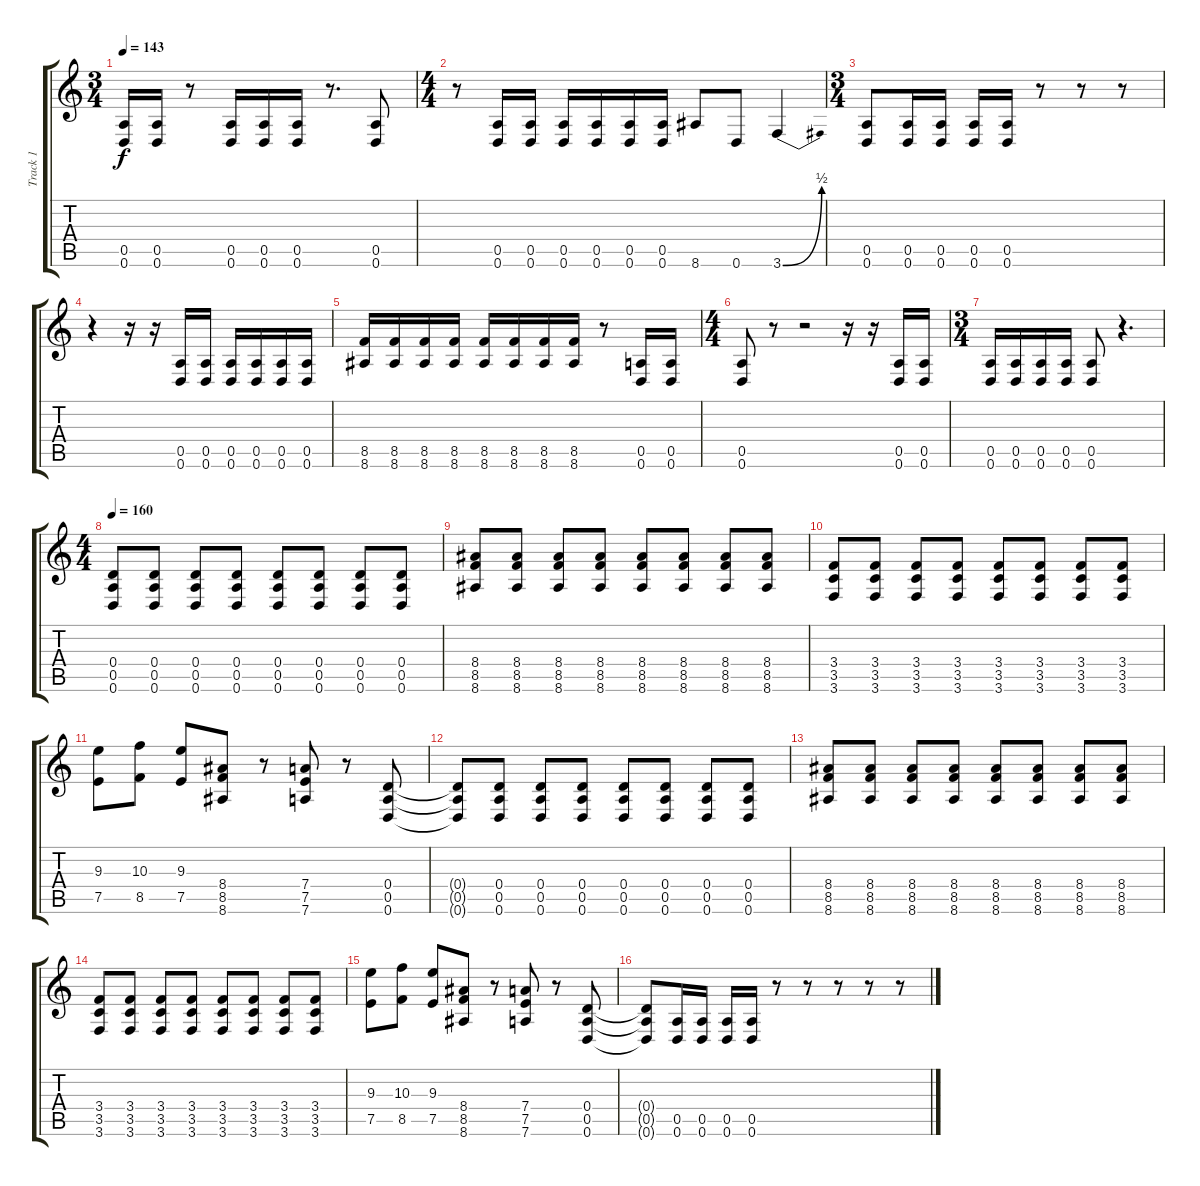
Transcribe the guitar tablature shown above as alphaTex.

\track ("Track 1" "Track 1") {instrument distortionguitar}
\staff {score tabs}
\tuning (E4 B3 G3 D3 A2 D2) {hide}
\ts (3 4)
\tempo 143
\clef g2
\ks c
(0.5 0.6).16{dy f} (0.5 0.6).16 r.8 (0.5 0.6).16 (0.5 0.6).16 (0.5 0.6).16 r.8{d} (0.5 0.6).8 |
\ts (4 4)
r.8 (0.5 0.6).16 (0.5 0.6).16 (0.5 0.6).16 (0.5 0.6).16 (0.5 0.6).16 (0.5 0.6).16 8.6.8 0.6.8 3.6{be (bend 0 0 60 2)}.4 |
\ts (3 4)
(0.5 0.6).8 (0.5 0.6).16 (0.5 0.6).16 (0.5 0.6).16 (0.5 0.6).16 r.8 r.8 r.8 |
r.4 r.16 r.16 (0.5 0.6).16 (0.5 0.6).16 (0.5 0.6).16 (0.5 0.6).16 (0.5 0.6).16 (0.5 0.6).16 |
(8.5 8.6).16 (8.5 8.6).16 (8.5 8.6).16 (8.5 8.6).16 (8.5 8.6).16 (8.5 8.6).16 (8.5 8.6).16 (8.5 8.6).16 r.8 (0.5 0.6).16 (0.5 0.6).16 |
\ts (4 4)
(0.5 0.6).8 r.8 r.2 r.16 r.16 (0.5 0.6).16 (0.5 0.6).16 |
\ts (3 4)
(0.5 0.6).16 (0.5 0.6).16 (0.5 0.6).16 (0.5 0.6).16 (0.5 0.6).8 r.4{d} |
\ts (4 4)
\tempo 160
(0.4 0.5 0.6).8 (0.4 0.5 0.6).8 (0.4 0.5 0.6).8 (0.4 0.5 0.6).8 (0.4 0.5 0.6).8 (0.4 0.5 0.6).8 (0.4 0.5 0.6).8 (0.4 0.5 0.6).8 |
(8.4 8.5 8.6).8 (8.4 8.5 8.6).8 (8.4 8.5 8.6).8 (8.4 8.5 8.6).8 (8.4 8.5 8.6).8 (8.4 8.5 8.6).8 (8.4 8.5 8.6).8 (8.4 8.5 8.6).8 |
(3.4 3.5 3.6).8 (3.4 3.5 3.6).8 (3.4 3.5 3.6).8 (3.4 3.5 3.6).8 (3.4 3.5 3.6).8 (3.4 3.5 3.6).8 (3.4 3.5 3.6).8 (3.4 3.5 3.6).8 |
(9.3 7.5).8 (10.3 8.5).8 (9.3 7.5).8 (8.4 8.5 8.6).8 r.8 (7.4 7.5 7.6).8 r.8 (0.4 0.5 0.6).8 |
(0.4{t} 0.5{t} 0.6{t}).8 (0.4 0.5 0.6).8 (0.4 0.5 0.6).8 (0.4 0.5 0.6).8 (0.4 0.5 0.6).8 (0.4 0.5 0.6).8 (0.4 0.5 0.6).8 (0.4 0.5 0.6).8 |
(8.4 8.5 8.6).8 (8.4 8.5 8.6).8 (8.4 8.5 8.6).8 (8.4 8.5 8.6).8 (8.4 8.5 8.6).8 (8.4 8.5 8.6).8 (8.4 8.5 8.6).8 (8.4 8.5 8.6).8 |
(3.4 3.5 3.6).8 (3.4 3.5 3.6).8 (3.4 3.5 3.6).8 (3.4 3.5 3.6).8 (3.4 3.5 3.6).8 (3.4 3.5 3.6).8 (3.4 3.5 3.6).8 (3.4 3.5 3.6).8 |
(9.3 7.5).8 (10.3 8.5).8 (9.3 7.5).8 (8.4 8.5 8.6).8 r.8 (7.4 7.5 7.6).8 r.8 (0.4 0.5 0.6).8 |
(0.4{t} 0.5{t} 0.6{t}).8 (0.5 0.6).16 (0.5 0.6).16 (0.5 0.6).16 (0.5 0.6).16 r.8 r.8 r.8 r.8 r.8
